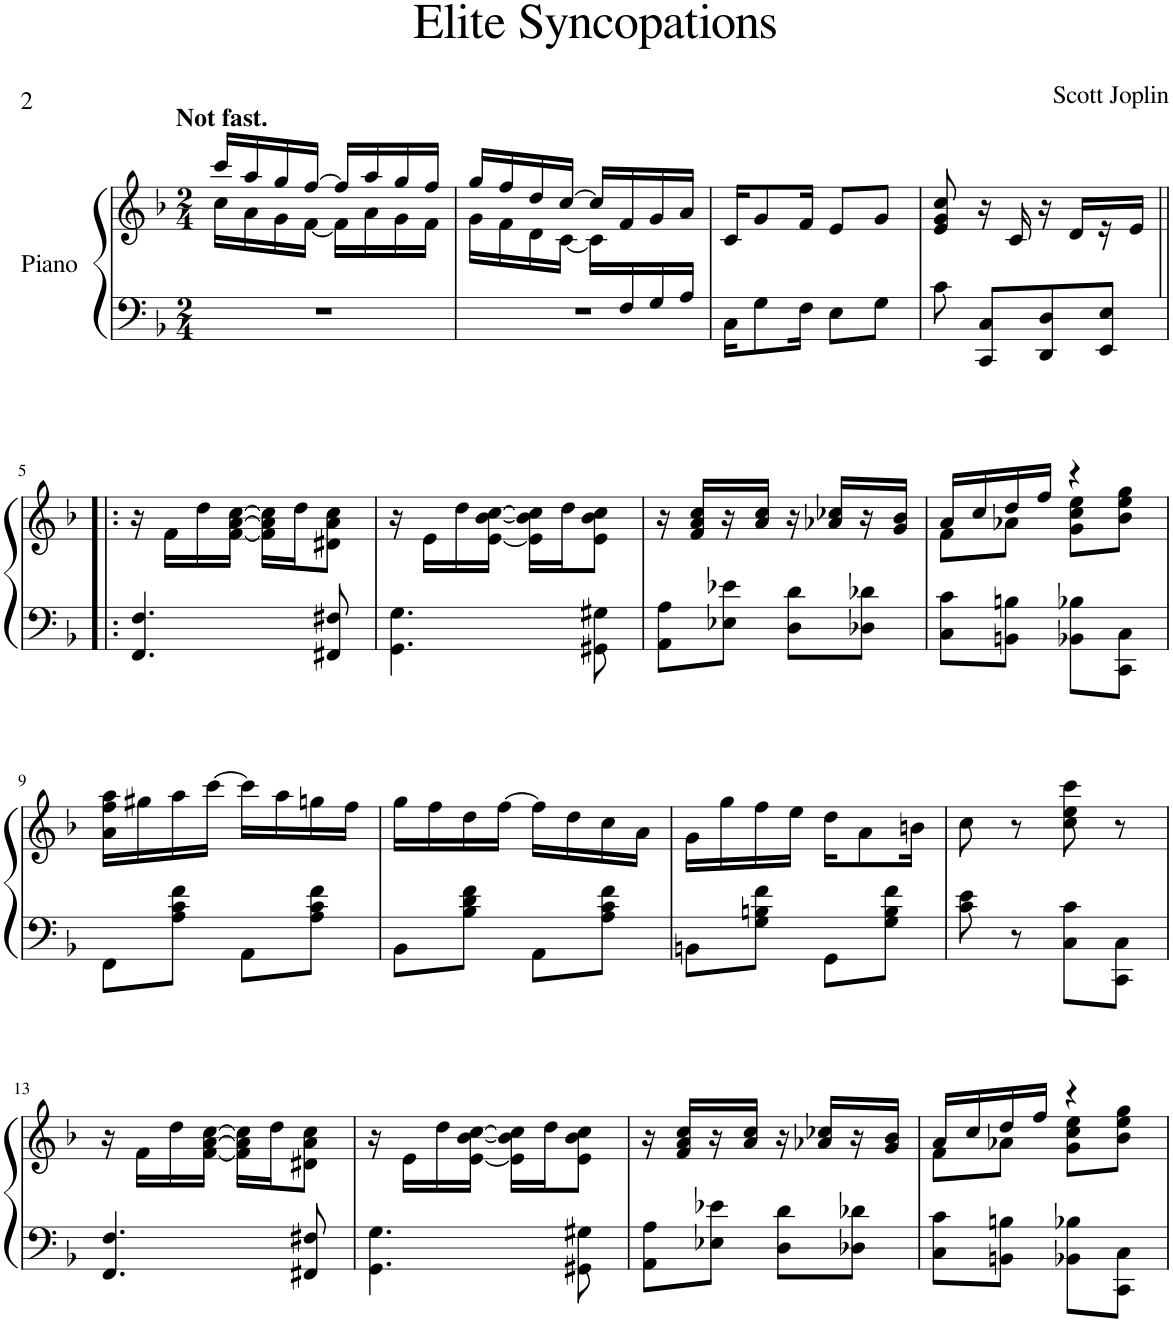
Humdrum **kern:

**kern	**kern
*part1	*part1
*staff2	*staff1
*I"Piano	*
*I'Pno	*
*clefF4	*clefG2
*k[b-]	*k[b-]
*M2/4	*M2/4
=1	=1
*	*^
!	!LO:TX:a:B:t=Not fast.	!
2r	16ccc/LL	16cc\LL
.	16aa/	16a\
.	16gg/	16g\
.	[16ff/JJ	[16f\JJ
.	16ff/LL]	16f\LL]
.	16aa/	16a\
.	16gg/	16g\
.	16ff/JJ	16f\JJ
=2	=2	=2
*^	*	*
16ryy	2r	16gg/LL	16g\LL
.	.	16ff/	16f\
.	.	16dd/	16d\
.	.	[16cc/JJ	[16c\JJ
.	.	16cc/LL]	16c\LL]
16F/	.	16f/	8.ryy
16G/	.	16g/	.
16A/JJ	.	16a/JJ	.
*v	*v	*	*
*	*v	*v
=3	=3
16C\KL	16c/KL
8G\	8g/
16F\Jk	16f/Jk
8E\L	8e/L
8G\J	8g/J
=4	=4
8c\	8e/ 8g/ 8cc/
8CC/ 8C/L	16r
.	16c/
8DD/ 8D/	16r
.	16d/LL
8EE/ 8E/J	16r
.	16e/JJ
!!LO:LB:g=z
=5!|:	=5!|:
4.FF/ 4.F/	16r
.	16f\LL
.	16dd\
.	[16f\ [16a\ [16cc\JJ
.	16f\] 16a\] 16cc\]LL
.	16dd\J
8FF#X/ 8F#X/	8d#X\ 8a\ 8cc\J
=6	=6
4.GG\ 4.G\	16r
.	16e\LL
.	16dd\
.	[16e\ [16b-\ [16cc\JJ
.	16e\] 16b-\] 16cc\]LL
.	16dd\J
8GG#X\ 8G#X\	8e\ 8b-\ 8cc\J
=7	=7
8AA\ 8A\L	16r
.	16f/ 16a/ 16cc/LL
8E-X\ 8e-X\J	16r
.	16a/ 16cc/JJ
8D\ 8d\L	16r
.	16a-X/ 16cc-X/LL
8D-X\ 8d-X\J	16r
.	16g/ 16b-/JJ
=8	=8
*	*^
8C\ 8c\L	16a/LL	8f\L
.	16cc/	.
8BBn\ 8Bn\J	16dd/	8a-X\J
.	16ff/JJ	.
8BB-X\ 8B-X\L	4r	8g\ 8cc\ 8ee\L
8CC\ 8C\J	.	8b-\ 8ee\ 8gg\J
*	*v	*v
!!LO:LB:g=z
=9	=9
8FF\L	16a\ 16ff\ 16aa\LL
.	16gg#X\
8A\ 8c\ 8f\J	16aa\
.	[16ccc\JJ
8AA\L	16ccc\LL]
.	16aa\
8A\ 8c\ 8f\J	16ggn\
.	16ff\JJ
=10	=10
8BB-\L	16gg\LL
.	16ff\
8B-\ 8d\ 8f\J	16dd\
.	[16ff\JJ
8AA\L	16ff\LL]
.	16dd\
8A\ 8c\ 8f\J	16cc\
.	16a\JJ
=11	=11
8BBn\L	16g\LL
.	16gg\
8G\ 8Bn\ 8f\J	16ff\
.	16ee\JJ
8GG\L	16dd\KL
.	8a\
8G\ 8B\ 8f\J	.
.	16bn\Jk
=12	=12
8c\ 8e\	8cc\
8r	8r
8C\ 8c\L	8cc\ 8ee\ 8ccc\
8CC\ 8C\J	8r
!!LO:LB:g=z
=13	=13
4.FF/ 4.F/	16r
.	16f\LL
.	16dd\
.	[16f\ [16a\ [16cc\JJ
.	16f\] 16a\] 16cc\]LL
.	16dd\J
8FF#X/ 8F#X/	8d#X\ 8a\ 8cc\J
=14	=14
4.GG\ 4.G\	16r
.	16e\LL
.	16dd\
.	[16e\ [16b-\ [16cc\JJ
.	16e\] 16b-\] 16cc\]LL
.	16dd\J
8GG#X\ 8G#X\	8e\ 8b-\ 8cc\J
=15	=15
8AA\ 8A\L	16r
.	16f/ 16a/ 16cc/LL
8E-X\ 8e-X\J	16r
.	16a/ 16cc/JJ
8D\ 8d\L	16r
.	16a-X/ 16cc-X/LL
8D-X\ 8d-X\J	16r
.	16g/ 16b-/JJ
=16	=16
*	*^
8C\ 8c\L	16a/LL	8f\L
.	16cc/	.
8BBn\ 8Bn\J	16dd/	8a-X\J
.	16ff/JJ	.
8BB-X\ 8B-X\L	4r	8g\ 8cc\ 8ee\L
8CC\ 8C\J	.	8b-\ 8ee\ 8gg\J
*	*v	*v
=	=
*-	*-
